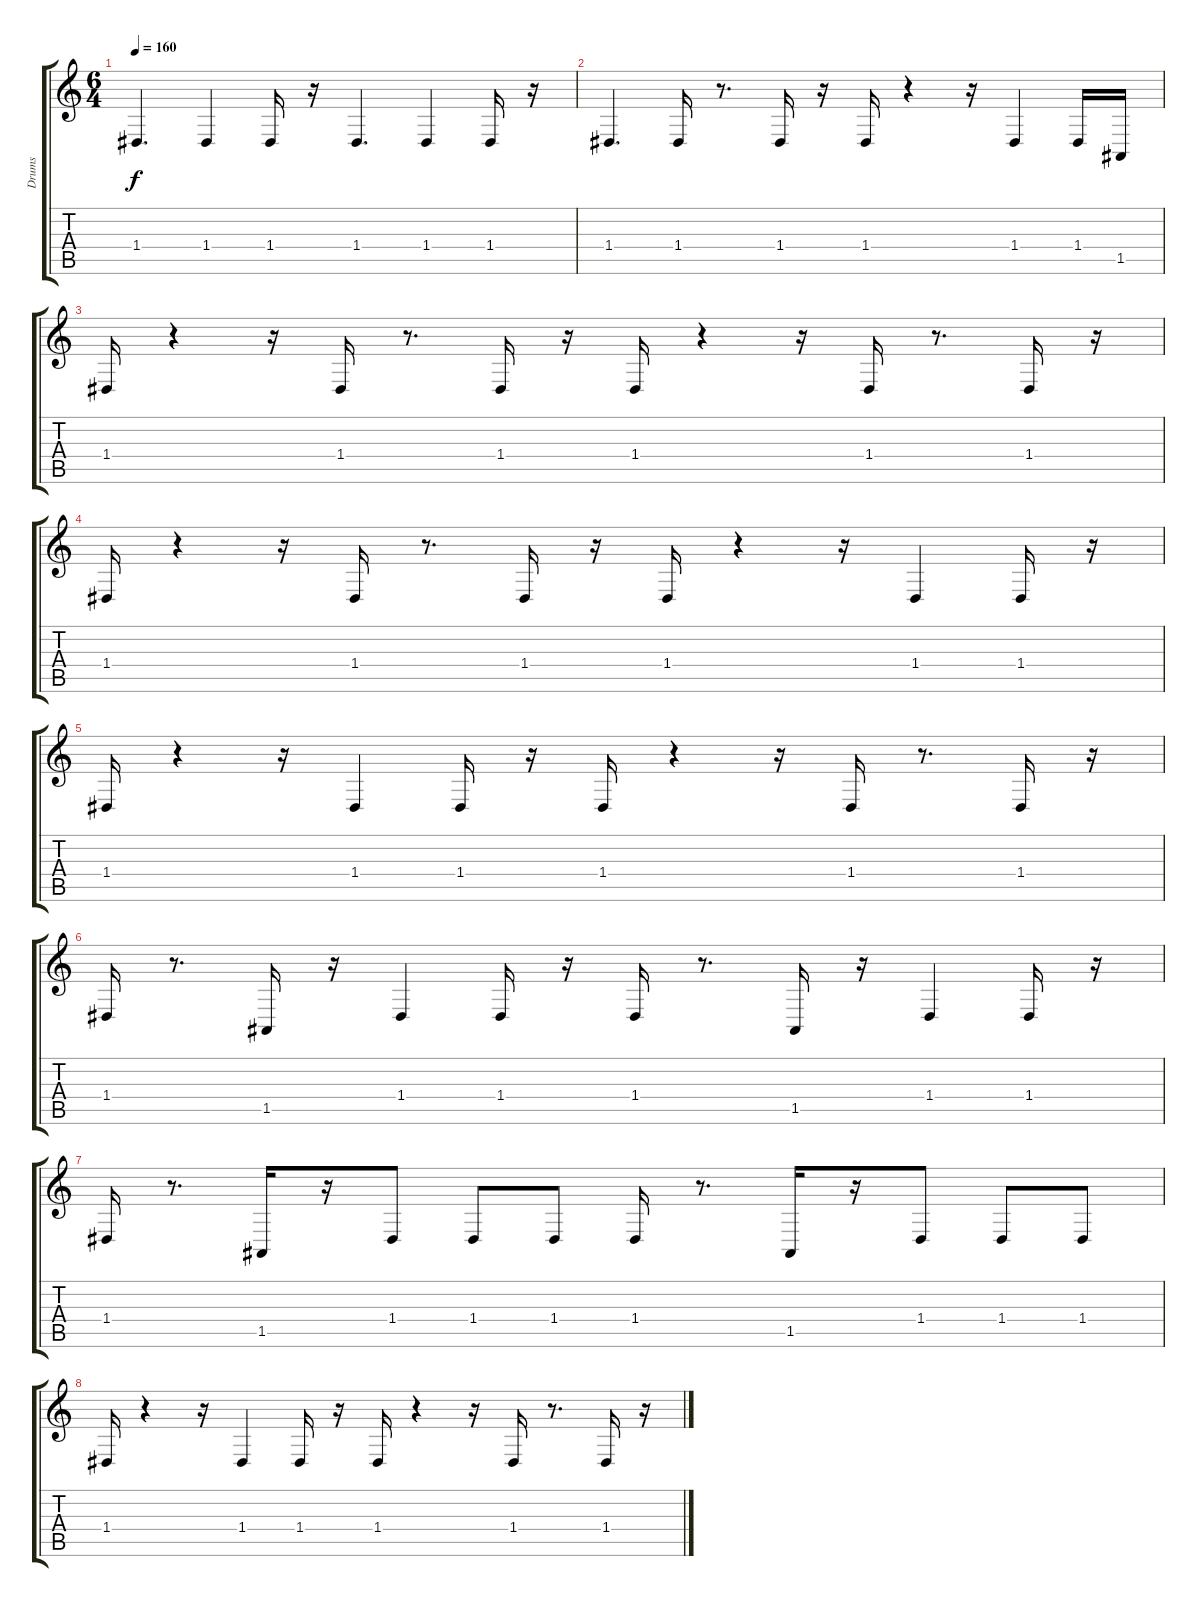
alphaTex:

\track ("Drums" "Drums") {instrument melodictom}
\staff {score tabs}
\tuning (E4 B3 G3 D3 A2 E2) {hide}
\ts (6 4)
\tempo 160
\clef g2
\ks c
1.4.4{d dy f} 1.4.4 1.4.16 r.16 1.4.4{d} 1.4.4 1.4.16 r.16 |
1.4.4{d} 1.4.16 r.8{d} 1.4.16 r.16 1.4.16 r.4 r.16 1.4.4 1.4.16 1.5.16 |
1.4.16 r.4 r.16 1.4.16 r.8{d} 1.4.16 r.16 1.4.16 r.4 r.16 1.4.16 r.8{d} 1.4.16 r.16 |
1.4.16 r.4 r.16 1.4.16 r.8{d} 1.4.16 r.16 1.4.16 r.4 r.16 1.4.4 1.4.16 r.16 |
1.4.16 r.4 r.16 1.4.4 1.4.16 r.16 1.4.16 r.4 r.16 1.4.16 r.8{d} 1.4.16 r.16 |
1.4.16 r.8{d} 1.5.16 r.16 1.4.4 1.4.16 r.16 1.4.16 r.8{d} 1.5.16 r.16 1.4.4 1.4.16 r.16 |
1.4.16 r.8{d} 1.5.16 r.16 1.4.8 1.4.8 1.4.8 1.4.16 r.8{d} 1.5.16 r.16 1.4.8 1.4.8 1.4.8 |
1.4.16 r.4 r.16 1.4.4 1.4.16 r.16 1.4.16 r.4 r.16 1.4.16 r.8{d} 1.4.16 r.16
